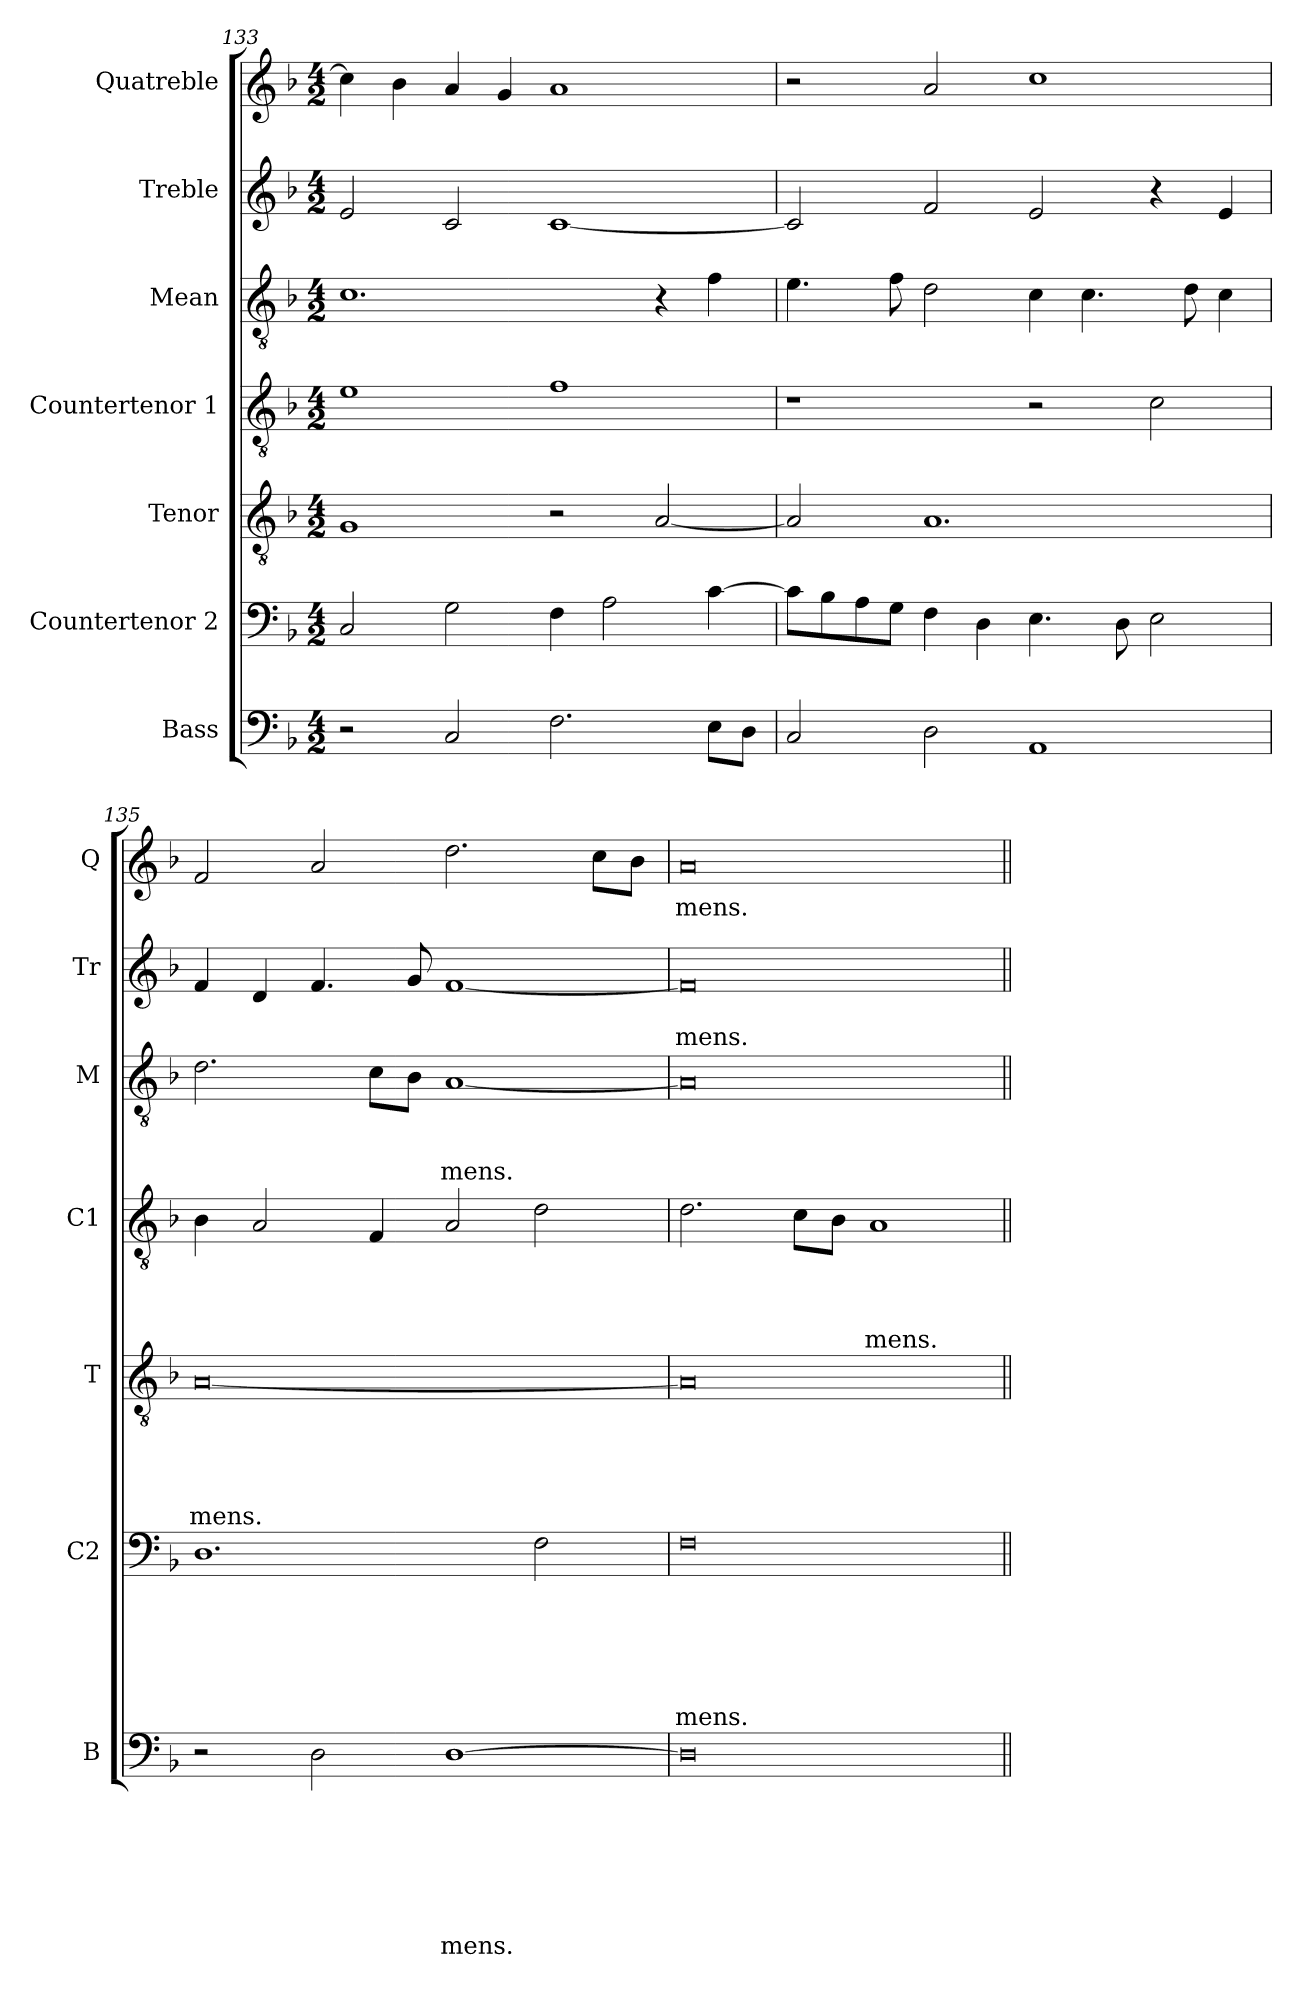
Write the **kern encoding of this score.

**kern	**text	**text	**text	**text	**text	**text	**text	**kern	**text	**text	**text	**text	**text	**text	**kern	**text	**text	**text	**text	**text	**kern	**text	**text	**text	**text	**kern	**text	**text	**text	**kern	**text	**text	**kern	**text
*part7	*part7	*part7	*part7	*part7	*part7	*part7	*part7	*part6	*part6	*part6	*part6	*part6	*part6	*part6	*part5	*part5	*part5	*part5	*part5	*part5	*part4	*part4	*part4	*part4	*part4	*part3	*part3	*part3	*part3	*part2	*part2	*part2	*part1	*part1
*staff7	*staff7	*staff7	*staff7	*staff7	*staff7	*staff7	*staff7	*staff6	*staff6	*staff6	*staff6	*staff6	*staff6	*staff6	*staff5	*staff5	*staff5	*staff5	*staff5	*staff5	*staff4	*staff4	*staff4	*staff4	*staff4	*staff3	*staff3	*staff3	*staff3	*staff2	*staff2	*staff2	*staff1	*staff1
*I"Bass	*	*	*	*	*	*	*	*I"Countertenor 2	*	*	*	*	*	*	*I"Tenor	*	*	*	*	*	*I"Countertenor 1	*	*	*	*	*I"Mean	*	*	*	*I"Treble	*	*	*I"Quatreble	*
*I'B	*	*	*	*	*	*	*	*I'C2	*	*	*	*	*	*	*I'T	*	*	*	*	*	*I'C1	*	*	*	*	*I'M	*	*	*	*I'Tr	*	*	*I'Q	*
*clefF4	*	*	*	*	*	*	*	*clefF4	*	*	*	*	*	*	*clefGv2	*	*	*	*	*	*clefGv2	*	*	*	*	*clefGv2	*	*	*	*clefG2	*	*	*clefG2	*
*k[b-]	*	*	*	*	*	*	*	*k[b-]	*	*	*	*	*	*	*k[b-]	*	*	*	*	*	*k[b-]	*	*	*	*	*k[b-]	*	*	*	*k[b-]	*	*	*k[b-]	*
*d:	*	*	*	*	*	*	*	*d:	*	*	*	*	*	*	*d:	*	*	*	*	*	*d:	*	*	*	*	*d:	*	*	*	*d:	*	*	*d:	*
*M4/2	*	*	*	*	*	*	*	*M4/2	*	*	*	*	*	*	*M4/2	*	*	*	*	*	*M4/2	*	*	*	*	*M4/2	*	*	*	*M4/2	*	*	*M4/2	*
=133	=133	=133	=133	=133	=133	=133	=133	=133	=133	=133	=133	=133	=133	=133	=133	=133	=133	=133	=133	=133	=133	=133	=133	=133	=133	=133	=133	=133	=133	=133	=133	=133	=133	=133
2r	.	.	.	.	.	.	.	2C/	.	.	.	.	.	.	1G	.	.	.	.	.	1e	.	.	.	.	1.c	.	.	.	2e/	.	.	4cc\]	.
.	.	.	.	.	.	.	.	.	.	.	.	.	.	.	.	.	.	.	.	.	.	.	.	.	.	.	.	.	.	.	.	.	4b-\	.
2C/	.	.	.	.	.	.	.	2G\	.	.	.	.	.	.	.	.	.	.	.	.	.	.	.	.	.	.	.	.	.	2c/	.	.	4a/	.
.	.	.	.	.	.	.	.	.	.	.	.	.	.	.	.	.	.	.	.	.	.	.	.	.	.	.	.	.	.	.	.	.	4g/	.
2.F\	.	.	.	.	.	.	.	4F\	.	.	.	.	.	.	2r	.	.	.	.	.	1f	.	.	.	.	.	.	.	.	[1c	.	.	1a	.
.	.	.	.	.	.	.	.	2A\	.	.	.	.	.	.	.	.	.	.	.	.	.	.	.	.	.	.	.	.	.	.	.	.	.	.
.	.	.	.	.	.	.	.	.	.	.	.	.	.	.	[2A/	.	.	.	.	.	.	.	.	.	.	4r	.	.	.	.	.	.	.	.
8E\L	.	.	.	.	.	.	.	[4c\	.	.	.	.	.	.	.	.	.	.	.	.	.	.	.	.	.	4f\	.	.	.	.	.	.	.	.
8D\J	.	.	.	.	.	.	.	.	.	.	.	.	.	.	.	.	.	.	.	.	.	.	.	.	.	.	.	.	.	.	.	.	.	.
=134	=134	=134	=134	=134	=134	=134	=134	=134	=134	=134	=134	=134	=134	=134	=134	=134	=134	=134	=134	=134	=134	=134	=134	=134	=134	=134	=134	=134	=134	=134	=134	=134	=134	=134
2C/	.	.	.	.	.	.	.	8c\L]	.	.	.	.	.	.	2A/]	.	.	.	.	.	1r	.	.	.	.	4.e\	.	.	.	2c/]	.	.	2r	.
.	.	.	.	.	.	.	.	8B-\	.	.	.	.	.	.	.	.	.	.	.	.	.	.	.	.	.	.	.	.	.	.	.	.	.	.
.	.	.	.	.	.	.	.	8A\	.	.	.	.	.	.	.	.	.	.	.	.	.	.	.	.	.	.	.	.	.	.	.	.	.	.
.	.	.	.	.	.	.	.	8G\J	.	.	.	.	.	.	.	.	.	.	.	.	.	.	.	.	.	8f\	.	.	.	.	.	.	.	.
2D\	.	.	.	.	.	.	.	4F\	.	.	.	.	.	.	1.A	.	.	.	.	.	.	.	.	.	.	2d\	.	.	.	2f/	.	.	2a/	.
.	.	.	.	.	.	.	.	4D\	.	.	.	.	.	.	.	.	.	.	.	.	.	.	.	.	.	.	.	.	.	.	.	.	.	.
1AA	.	.	.	.	.	.	.	4.E\	.	.	.	.	.	.	.	.	.	.	.	.	2r	.	.	.	.	4c\	.	.	.	2e/	.	.	1cc	.
.	.	.	.	.	.	.	.	.	.	.	.	.	.	.	.	.	.	.	.	.	.	.	.	.	.	4.c\	.	.	.	.	.	.	.	.
.	.	.	.	.	.	.	.	8D\	.	.	.	.	.	.	.	.	.	.	.	.	.	.	.	.	.	.	.	.	.	.	.	.	.	.
.	.	.	.	.	.	.	.	2E\	.	.	.	.	.	.	.	.	.	.	.	.	2c\	.	.	.	.	.	.	.	.	4r	.	.	.	.
.	.	.	.	.	.	.	.	.	.	.	.	.	.	.	.	.	.	.	.	.	.	.	.	.	.	8d\	.	.	.	.	.	.	.	.
.	.	.	.	.	.	.	.	.	.	.	.	.	.	.	.	.	.	.	.	.	.	.	.	.	.	4c\	.	.	.	4e/	.	.	.	.
=135	=135	=135	=135	=135	=135	=135	=135	=135	=135	=135	=135	=135	=135	=135	=135	=135	=135	=135	=135	=135	=135	=135	=135	=135	=135	=135	=135	=135	=135	=135	=135	=135	=135	=135
2r	.	.	.	.	.	.	.	1.D	.	.	.	.	.	.	[0A	.	.	.	.	-mens.	4B-\	.	.	.	.	2.d\	.	.	.	4f/	.	.	2f/	.
.	.	.	.	.	.	.	.	.	.	.	.	.	.	.	.	.	.	.	.	.	2A/	.	.	.	.	.	.	.	.	4d/	.	.	.	.
2D\	.	.	.	.	.	.	.	.	.	.	.	.	.	.	.	.	.	.	.	.	.	.	.	.	.	.	.	.	.	4.f/	.	.	2a/	.
.	.	.	.	.	.	.	.	.	.	.	.	.	.	.	.	.	.	.	.	.	4F/	.	.	.	.	8c\L	.	.	.	.	.	.	.	.
.	.	.	.	.	.	.	.	.	.	.	.	.	.	.	.	.	.	.	.	.	.	.	.	.	.	8B-\J	.	.	.	8g/	.	.	.	.
[1D	.	.	.	.	.	.	-mens.	.	.	.	.	.	.	.	.	.	.	.	.	.	2A/	.	.	.	.	[1A	.	.	-mens.	[1f	.	.	2.dd\	.
.	.	.	.	.	.	.	.	2F\	.	.	.	.	.	.	.	.	.	.	.	.	2d\	.	.	.	.	.	.	.	.	.	.	.	.	.
.	.	.	.	.	.	.	.	.	.	.	.	.	.	.	.	.	.	.	.	.	.	.	.	.	.	.	.	.	.	.	.	.	8cc\L	.
.	.	.	.	.	.	.	.	.	.	.	.	.	.	.	.	.	.	.	.	.	.	.	.	.	.	.	.	.	.	.	.	.	8b-\J	.
=136	=136	=136	=136	=136	=136	=136	=136	=136	=136	=136	=136	=136	=136	=136	=136	=136	=136	=136	=136	=136	=136	=136	=136	=136	=136	=136	=136	=136	=136	=136	=136	=136	=136	=136
0D]	.	.	.	.	.	.	.	0F	.	.	.	.	.	-mens.	0A]	.	.	.	.	.	2.d\	.	.	.	.	0A]	.	.	.	0f]	.	-mens.	0a	-mens.
.	.	.	.	.	.	.	.	.	.	.	.	.	.	.	.	.	.	.	.	.	8c\L	.	.	.	.	.	.	.	.	.	.	.	.	.
.	.	.	.	.	.	.	.	.	.	.	.	.	.	.	.	.	.	.	.	.	8B-\J	.	.	.	.	.	.	.	.	.	.	.	.	.
.	.	.	.	.	.	.	.	.	.	.	.	.	.	.	.	.	.	.	.	.	1A	.	.	.	-mens.	.	.	.	.	.	.	.	.	.
=||	=||	=||	=||	=||	=||	=||	=||	=||	=||	=||	=||	=||	=||	=||	=||	=||	=||	=||	=||	=||	=||	=||	=||	=||	=||	=||	=||	=||	=||	=||	=||	=||	=||	=||
*-	*-	*-	*-	*-	*-	*-	*-	*-	*-	*-	*-	*-	*-	*-	*-	*-	*-	*-	*-	*-	*-	*-	*-	*-	*-	*-	*-	*-	*-	*-	*-	*-	*-	*-
